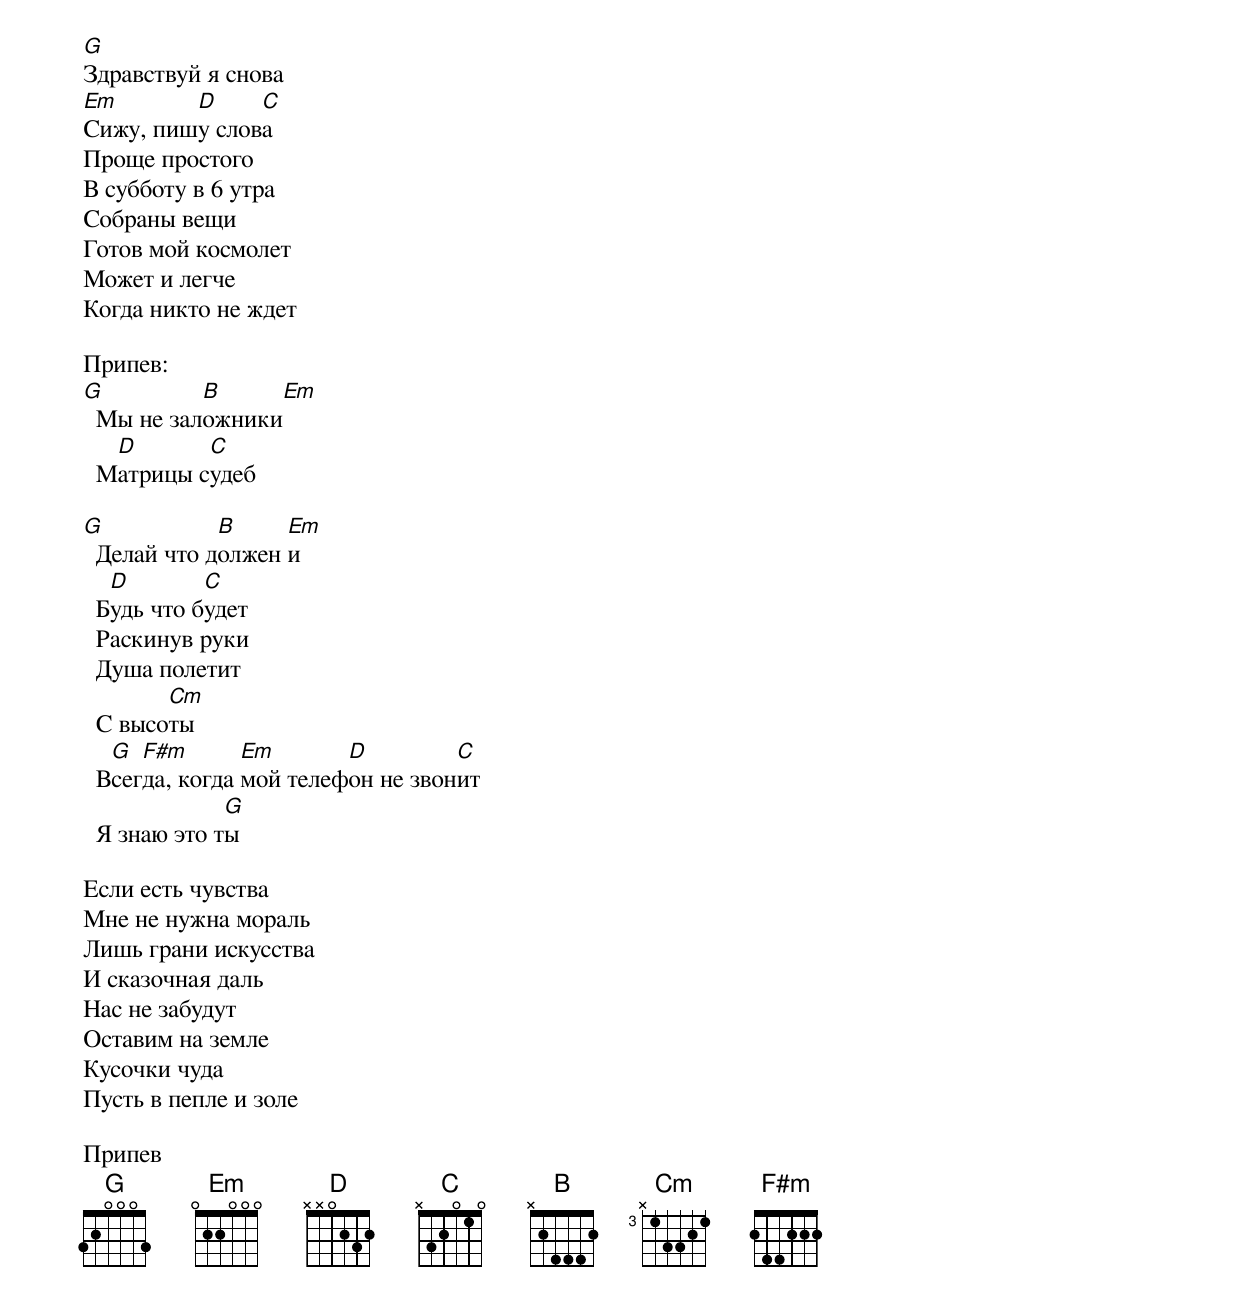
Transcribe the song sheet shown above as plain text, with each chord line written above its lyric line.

G
Здравствуй я снова
Em       D     C
Сижу, пишу слова
Проще простого
В субботу в 6 утра
Собраны вещи
Готов мой космолет
Может и легче
Когда никто не ждет

Припев:
G          B     Em
  Мы не заложники
   D       C
  Матрицы судеб

G            B     Em
  Делай что должен и
   D        C
  Будь что будет
  Раскинув руки
  Душа полетит
        Cm
  С высоты
   G  F#m       Em       D         C
  Всегда, когда мой телефон не звонит
              G
  Я знаю это ты

Если есть чувства
Мне не нужна мораль
Лишь грани искусства
И сказочная даль
Нас не забудут
Оставим на земле
Кусочки чуда
Пусть в пепле и золе

Припев
